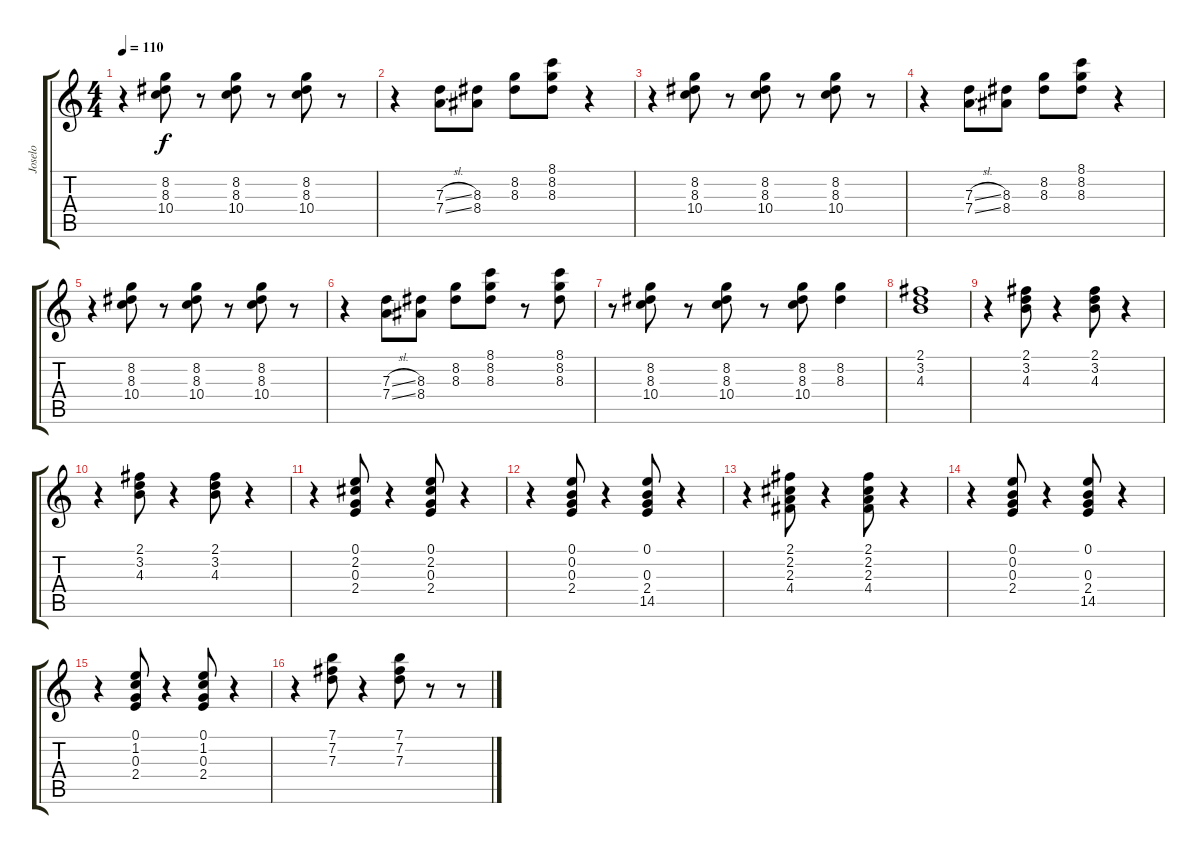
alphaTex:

\track ("Joselo" "Joselo") {instrument distortionguitar}
\staff {score tabs}
\tuning (E4 B3 G3 D3 A2 E2) {hide}
\ts (4 4)
\tempo 110
\clef g2
\ks c
r.4{dy f} (8.2 8.3 10.4).8 r.8 (8.2 8.3 10.4).8 r.8 (8.2 8.3 10.4).8 r.8 |
r.4 (7.3{sl} 7.4{sl}).8 (8.3 8.4).8 (8.2 8.3).8 (8.1 8.2 8.3).8 r.4 |
r.4 (8.2 8.3 10.4).8 r.8 (8.2 8.3 10.4).8 r.8 (8.2 8.3 10.4).8 r.8 |
r.4 (7.3{sl} 7.4{sl}).8 (8.3 8.4).8 (8.2 8.3).8 (8.1 8.2 8.3).8 r.4 |
r.4 (8.2 8.3 10.4).8 r.8 (8.2 8.3 10.4).8 r.8 (8.2 8.3 10.4).8 r.8 |
r.4 (7.3{sl} 7.4{sl}).8 (8.3 8.4).8 (8.2 8.3).8 (8.1 8.2 8.3).8 r.8 (8.1 8.2 8.3).8 |
r.8 (8.2 8.3 10.4).8 r.8 (8.2 8.3 10.4).8 r.8 (8.2 8.3 10.4).8 (8.2 8.3).4 |
(2.1 3.2 4.3).1{instrument distortionguitar} |
r.4 (2.1 3.2 4.3).8 r.4 (2.1 3.2 4.3).8 r.4 |
r.4 (2.1 3.2 4.3).8 r.4 (2.1 3.2 4.3).8 r.4 |
r.4 (0.1 2.2 0.3 2.4).8 r.4 (0.1 2.2 0.3 2.4).8 r.4 |
r.4 (0.1 0.2 0.3 2.4).8 r.4 (0.1 0.3 2.4 14.5).8 r.4 |
r.4 (2.1 2.2 2.3 4.4).8 r.4 (2.1 2.2 2.3 4.4).8 r.4 |
r.4 (0.1 0.2 0.3 2.4).8 r.4 (0.1 0.3 2.4 14.5).8 r.4 |
r.4 (0.1 1.2 0.3 2.4).8 r.4 (0.1 1.2 0.3 2.4).8 r.4 |
r.4 (7.1 7.2 7.3).8 r.4 (7.1 7.2 7.3).8 r.8 r.8
